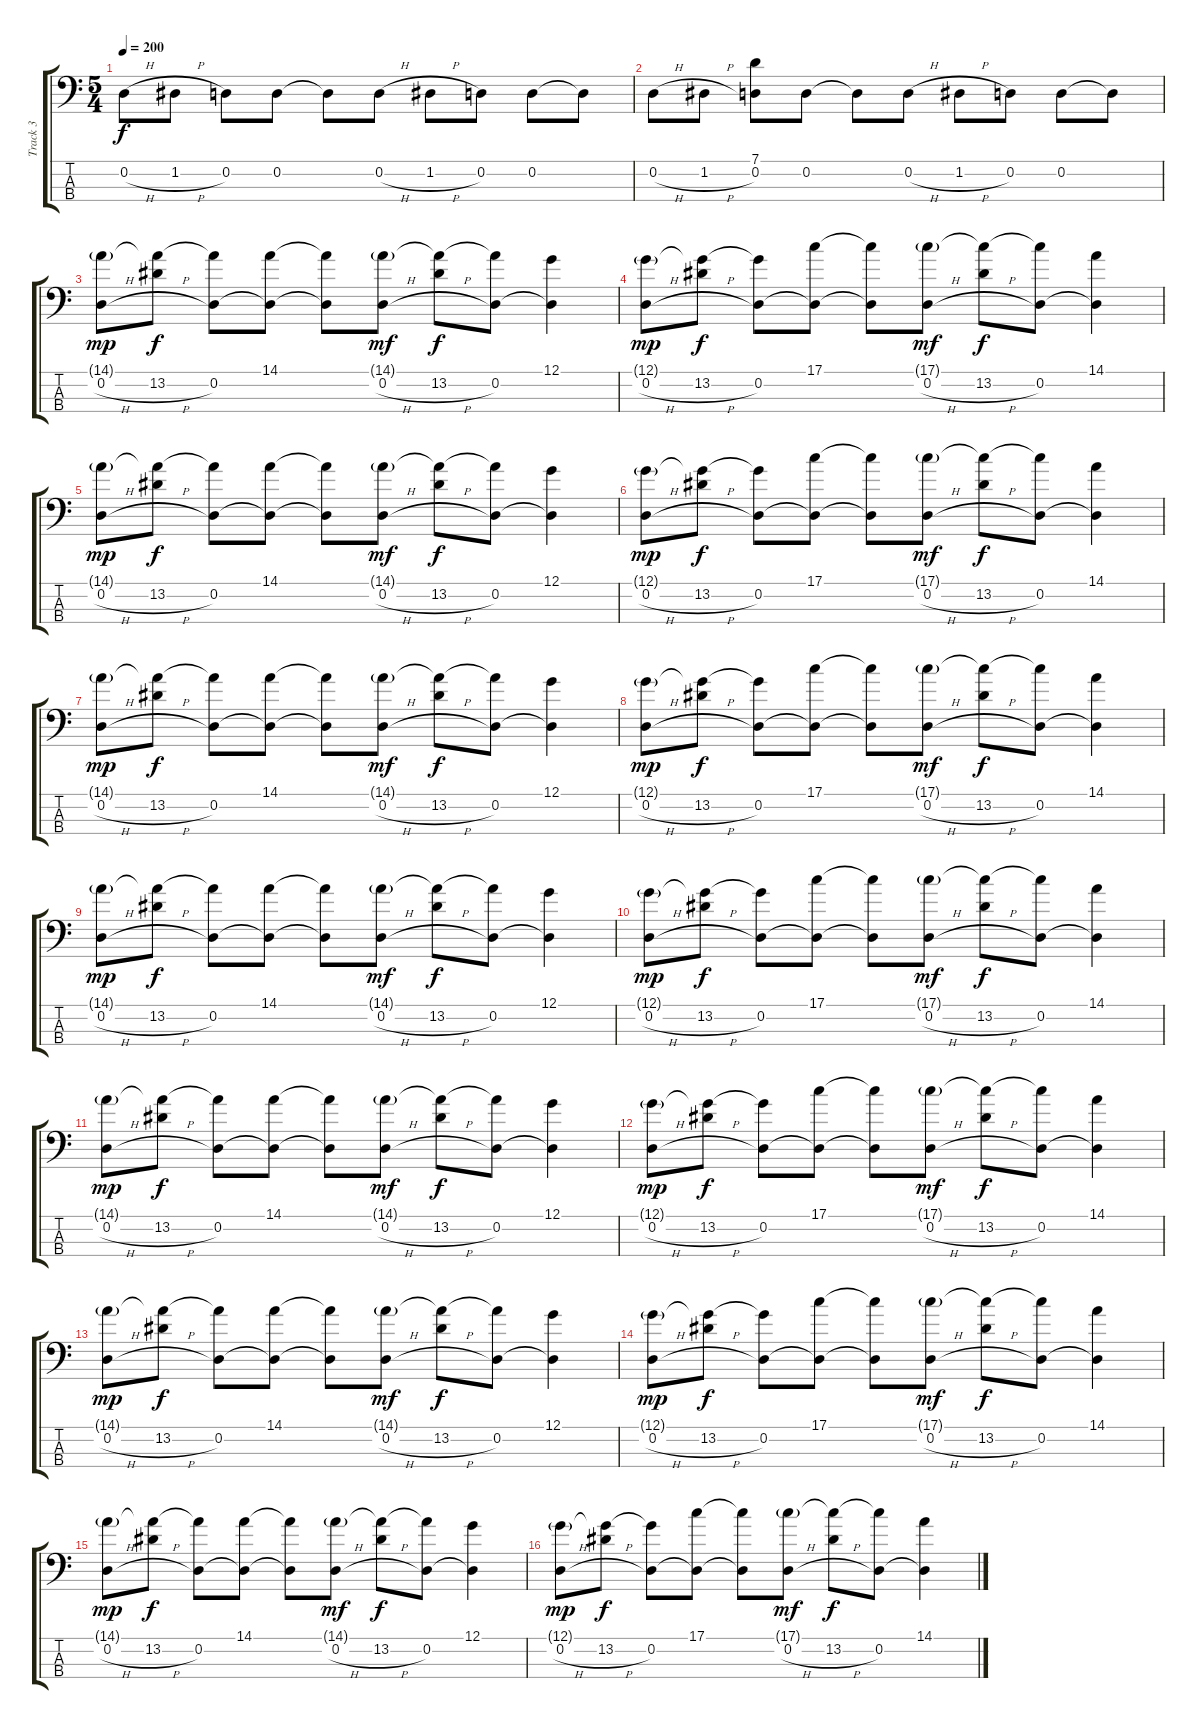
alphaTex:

\track ("Track 3" "Track 3") {instrument electricbasspick}
\staff {score tabs}
\tuning (G2 D2 A1 D1) {hide}
\ts (5 4)
\tempo 200
\clef f4
\ks c
0.2{h}.8{dy f} 1.2{h}.8 0.2.8 0.2.8 0.2{t}.8 0.2{h}.8 1.2{h}.8 0.2.8 0.2.8 0.2{t}.8 |
0.2{h}.8 1.2{h}.8 (7.1{t} 0.2).8 0.2.8 0.2{t}.8 0.2{h}.8 1.2{h}.8 0.2.8 0.2.8 0.2{t}.8 |
(14.1{g} 0.2{h}).8{dy mp} (14.1{t} 13.2{h}).8{dy f} (14.1{t} 0.2).8 (14.1 0.2{t}).8 (14.1{t} 0.2{t}).8 (14.1{g} 0.2{h}).8{dy mf} (14.1{t} 13.2{h}).8{dy f} (14.1{t} 0.2).8 (12.1 0.2{t}).4 |
(12.1{g} 0.2{h}).8{dy mp} (12.1{t} 13.2{h}).8{dy f} (12.1{t} 0.2).8 (17.1 0.2{t}).8 (17.1{t} 0.2{t}).8 (17.1{g} 0.2{h}).8{dy mf} (17.1{t} 13.2{h}).8{dy f} (17.1{t} 0.2).8 (14.1 0.2{t}).4 |
(14.1{g} 0.2{h}).8{dy mp} (14.1{t} 13.2{h}).8{dy f} (14.1{t} 0.2).8 (14.1 0.2{t}).8 (14.1{t} 0.2{t}).8 (14.1{g} 0.2{h}).8{dy mf} (14.1{t} 13.2{h}).8{dy f} (14.1{t} 0.2).8 (12.1 0.2{t}).4 |
(12.1{g} 0.2{h}).8{dy mp} (12.1{t} 13.2{h}).8{dy f} (12.1{t} 0.2).8 (17.1 0.2{t}).8 (17.1{t} 0.2{t}).8 (17.1{g} 0.2{h}).8{dy mf} (17.1{t} 13.2{h}).8{dy f} (17.1{t} 0.2).8 (14.1 0.2{t}).4 |
(14.1{g} 0.2{h}).8{dy mp} (14.1{t} 13.2{h}).8{dy f} (14.1{t} 0.2).8 (14.1 0.2{t}).8 (14.1{t} 0.2{t}).8 (14.1{g} 0.2{h}).8{dy mf} (14.1{t} 13.2{h}).8{dy f} (14.1{t} 0.2).8 (12.1 0.2{t}).4 |
(12.1{g} 0.2{h}).8{dy mp} (12.1{t} 13.2{h}).8{dy f} (12.1{t} 0.2).8 (17.1 0.2{t}).8 (17.1{t} 0.2{t}).8 (17.1{g} 0.2{h}).8{dy mf} (17.1{t} 13.2{h}).8{dy f} (17.1{t} 0.2).8 (14.1 0.2{t}).4 |
(14.1{g} 0.2{h}).8{dy mp} (14.1{t} 13.2{h}).8{dy f} (14.1{t} 0.2).8 (14.1 0.2{t}).8 (14.1{t} 0.2{t}).8 (14.1{g} 0.2{h}).8{dy mf} (14.1{t} 13.2{h}).8{dy f} (14.1{t} 0.2).8 (12.1 0.2{t}).4 |
(12.1{g} 0.2{h}).8{dy mp} (12.1{t} 13.2{h}).8{dy f} (12.1{t} 0.2).8 (17.1 0.2{t}).8 (17.1{t} 0.2{t}).8 (17.1{g} 0.2{h}).8{dy mf} (17.1{t} 13.2{h}).8{dy f} (17.1{t} 0.2).8 (14.1 0.2{t}).4 |
(14.1{g} 0.2{h}).8{dy mp} (14.1{t} 13.2{h}).8{dy f} (14.1{t} 0.2).8 (14.1 0.2{t}).8 (14.1{t} 0.2{t}).8 (14.1{g} 0.2{h}).8{dy mf} (14.1{t} 13.2{h}).8{dy f} (14.1{t} 0.2).8 (12.1 0.2{t}).4 |
(12.1{g} 0.2{h}).8{dy mp} (12.1{t} 13.2{h}).8{dy f} (12.1{t} 0.2).8 (17.1 0.2{t}).8 (17.1{t} 0.2{t}).8 (17.1{g} 0.2{h}).8{dy mf} (17.1{t} 13.2{h}).8{dy f} (17.1{t} 0.2).8 (14.1 0.2{t}).4 |
(14.1{g} 0.2{h}).8{dy mp} (14.1{t} 13.2{h}).8{dy f} (14.1{t} 0.2).8 (14.1 0.2{t}).8 (14.1{t} 0.2{t}).8 (14.1{g} 0.2{h}).8{dy mf} (14.1{t} 13.2{h}).8{dy f} (14.1{t} 0.2).8 (12.1 0.2{t}).4 |
(12.1{g} 0.2{h}).8{dy mp} (12.1{t} 13.2{h}).8{dy f} (12.1{t} 0.2).8 (17.1 0.2{t}).8 (17.1{t} 0.2{t}).8 (17.1{g} 0.2{h}).8{dy mf} (17.1{t} 13.2{h}).8{dy f} (17.1{t} 0.2).8 (14.1 0.2{t}).4 |
(14.1{g} 0.2{h}).8{dy mp} (14.1{t} 13.2{h}).8{dy f} (14.1{t} 0.2).8 (14.1 0.2{t}).8 (14.1{t} 0.2{t}).8 (14.1{g} 0.2{h}).8{dy mf} (14.1{t} 13.2{h}).8{dy f} (14.1{t} 0.2).8 (12.1 0.2{t}).4 |
(12.1{g} 0.2{h}).8{dy mp} (12.1{t} 13.2{h}).8{dy f} (12.1{t} 0.2).8 (17.1 0.2{t}).8 (17.1{t} 0.2{t}).8 (17.1{g} 0.2{h}).8{dy mf} (17.1{t} 13.2{h}).8{dy f} (17.1{t} 0.2).8 (14.1 0.2{t}).4
